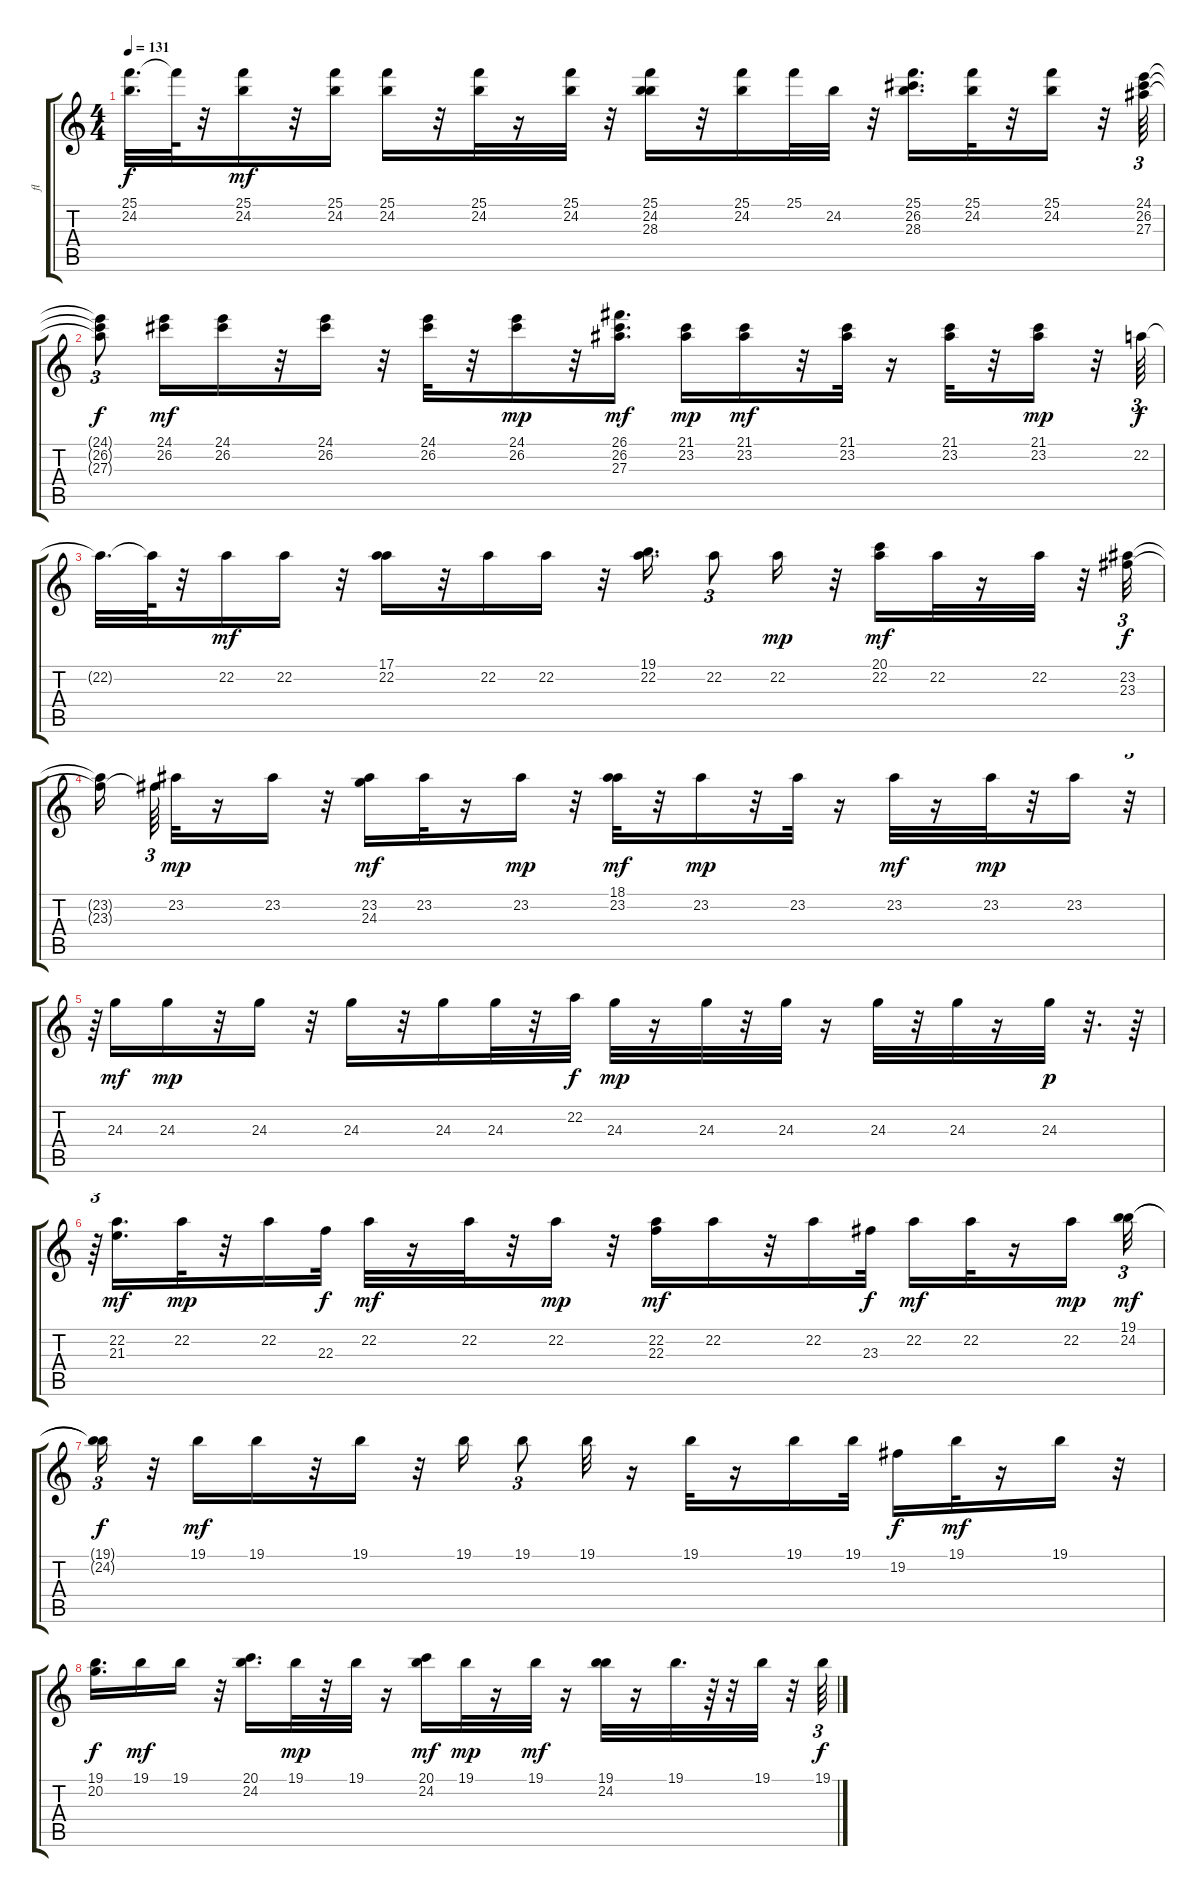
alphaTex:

\track ("fl" "fl") {instrument flute}
\staff {score tabs}
\tuning (E4 B3 G3 D3 A2 E2) {hide}
\ts (4 4)
\tempo 131
\clef g2
\ks c
(25.1{t} 24.2{t}).32{d dy f} 25.1{t}.64 r.32 (25.1 24.2).16{dy mf} r.32 (25.1 24.2).16 (25.1 24.2).16 r.32 (25.1 24.2).32 r.16 (25.1 24.2).32 r.32 (25.1 24.2 28.3).16 r.32 (25.1 24.2).16 25.1.32 24.2.32 r.32 (25.1 26.2 28.3).16{d} (25.1 24.2).32 r.32 (25.1 24.2).16 r.32 (24.1 26.2 27.3).64{tu (3 2)} |
(24.1{t} 26.2{t} 27.3{t}).8{tu (3 2) dy f} (24.1 26.2).16{dy mf} (24.1 26.2).16 r.32 (24.1 26.2).16 r.32 (24.1 26.2).32 r.32 (24.1 26.2).16{dy mp} r.32 (26.1 26.2 27.3).16{d dy mf} (21.1 23.2).16{dy mp} (21.1 23.2).16{dy mf} r.32 (21.1 23.2).32 r.16 (21.1 23.2).32 r.32 (21.1 23.2).16{dy mp} r.32 22.2.64{tu (3 2) dy f} |
22.2{t}.32{d} 22.2{t}.64 r.32 22.2.16{dy mf} 22.2.16 r.32 (17.1 22.2).16 r.32 22.2.16 22.2.16 r.32 (19.1 22.2).16{d} 22.2.8{tu (3 2)} 22.2.16{dy mp} r.32 (20.1 22.2).16{dy mf} 22.2.32 r.16 22.2.32 r.32 (23.2 23.3).32{tu (3 2) dy f} |
(23.2{t} 23.3{t}).16{beam splitsecondary} 23.3{t}.64{tu (3 2)} 23.2.32{dy mp} r.16 23.2.16 r.32 (23.2 24.3).16{dy mf} 23.2.32 r.16 23.2.16{dy mp} r.32 (18.1 23.2).32{dy mf} r.32 23.2.16{dy mp} r.32 23.2.32 r.16 23.2.32{dy mf} r.16 23.2.32{dy mp} r.32 23.2.16 r.32{tu (3 2)} |
r.64{tu (3 2)} 24.3.16{dy mf} 24.3.16{dy mp} r.32 24.3.16 r.32 24.3.16 r.32 24.3.16 24.3.32 r.32 22.2.32{dy f} 24.3.32{dy mp} r.16 24.3.32 r.32 24.3.32 r.16 24.3.32 r.32 24.3.32 r.16 24.3.32{dy p} r.32{d} r.64 |
r.64{tu (3 2)} (22.2 21.3).16{d dy mf} 22.2.32{dy mp} r.32 22.2.16 22.3.32{dy f} 22.2.32{dy mf} r.16 22.2.32 r.32 22.2.16{dy mp} r.32 (22.2 22.3).16{dy mf} 22.2.16 r.32 22.2.16 23.3.32{dy f} 22.2.16{dy mf} 22.2.32 r.16 22.2.16{dy mp} (19.1 24.2).32{tu (3 2) dy mf} |
(19.1{t} 24.2{t}).16{tu (3 2) dy f} r.32 19.1.16{dy mf} 19.1.16 r.32 19.1.16 r.32 19.1.16 19.1.8{tu (3 2)} 19.1.32 r.16 19.1.32 r.16 19.1.16 19.1.32 19.2.16{dy f} 19.1.32{dy mf} r.16 19.1.16 r.32 |
(19.1 20.2).16{d dy f} 19.1.16{dy mf} 19.1.16 r.32 (20.1 24.2).16{d} 19.1.32{dy mp} r.32 19.1.32 r.16 (20.1 24.2).16{dy mf} 19.1.32{dy mp} r.16 19.1.32{dy mf} r.16 (19.1 24.2).32 r.16 19.1.32{d} r.64 r.32 19.1.32 r.32 19.1.64{tu (3 2) dy f}
